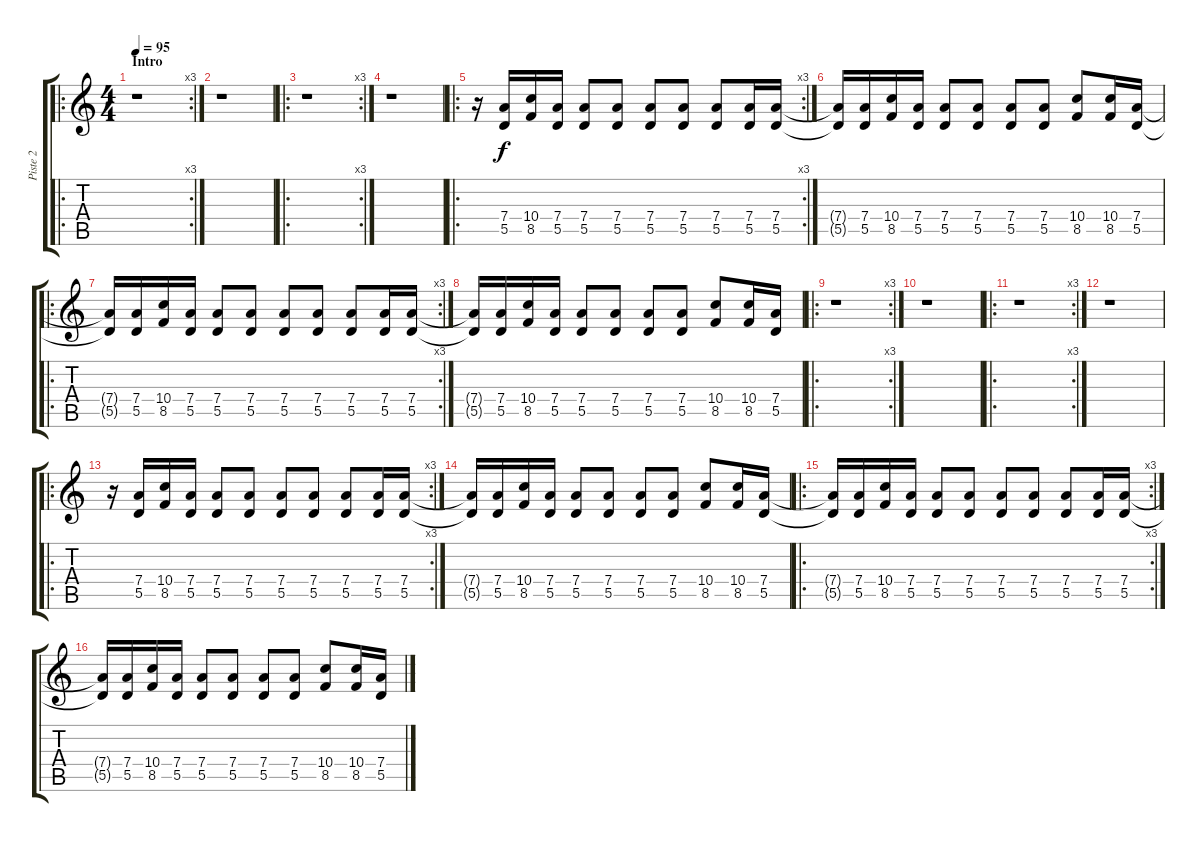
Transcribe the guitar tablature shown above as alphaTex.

\track ("Piste 2" "Piste 2") {instrument overdrivenguitar}
\staff {score tabs}
\tuning (E4 B3 G3 D3 A2 E2) {hide}
\ro
\rc 3
\ts (4 4)
\section ("" "Intro")
\tempo 95
\clef g2
\ks c
r.1{dy f instrument overdrivenguitar} |
r.1 |
\ro
\rc 3
r.1 |
r.1 |
\ro
\rc 3
r.16 (7.4 5.5).16 (10.4 8.5).16 (7.4 5.5).16 (7.4 5.5).8 (7.4 5.5).8 (7.4 5.5).8 (7.4 5.5).8 (7.4 5.5).8 (7.4 5.5).16 (7.4 5.5).16 |
(7.4{t} 5.5{t}).16 (7.4 5.5).16 (10.4 8.5).16 (7.4 5.5).16 (7.4 5.5).8 (7.4 5.5).8 (7.4 5.5).8 (7.4 5.5).8 (10.4 8.5).8 (10.4 8.5).16 (7.4 5.5).16 |
\ro
\rc 3
(7.4{t} 5.5{t}).16 (7.4 5.5).16 (10.4 8.5).16 (7.4 5.5).16 (7.4 5.5).8 (7.4 5.5).8 (7.4 5.5).8 (7.4 5.5).8 (7.4 5.5).8 (7.4 5.5).16 (7.4 5.5).16 |
(7.4{t} 5.5{t}).16 (7.4 5.5).16 (10.4 8.5).16 (7.4 5.5).16 (7.4 5.5).8 (7.4 5.5).8 (7.4 5.5).8 (7.4 5.5).8 (10.4 8.5).8 (10.4 8.5).16 (7.4 5.5).16 |
\ro
\rc 3
r.1 |
r.1 |
\ro
\rc 3
r.1 |
r.1 |
\ro
\rc 3
r.16 (7.4 5.5).16 (10.4 8.5).16 (7.4 5.5).16 (7.4 5.5).8 (7.4 5.5).8 (7.4 5.5).8 (7.4 5.5).8 (7.4 5.5).8 (7.4 5.5).16 (7.4 5.5).16 |
(7.4{t} 5.5{t}).16 (7.4 5.5).16 (10.4 8.5).16 (7.4 5.5).16 (7.4 5.5).8 (7.4 5.5).8 (7.4 5.5).8 (7.4 5.5).8 (10.4 8.5).8 (10.4 8.5).16 (7.4 5.5).16 |
\ro
\rc 3
(7.4{t} 5.5{t}).16 (7.4 5.5).16 (10.4 8.5).16 (7.4 5.5).16 (7.4 5.5).8 (7.4 5.5).8 (7.4 5.5).8 (7.4 5.5).8 (7.4 5.5).8 (7.4 5.5).16 (7.4 5.5).16 |
(7.4{t} 5.5{t}).16 (7.4 5.5).16 (10.4 8.5).16 (7.4 5.5).16 (7.4 5.5).8 (7.4 5.5).8 (7.4 5.5).8 (7.4 5.5).8 (10.4 8.5).8 (10.4 8.5).16 (7.4 5.5).16
